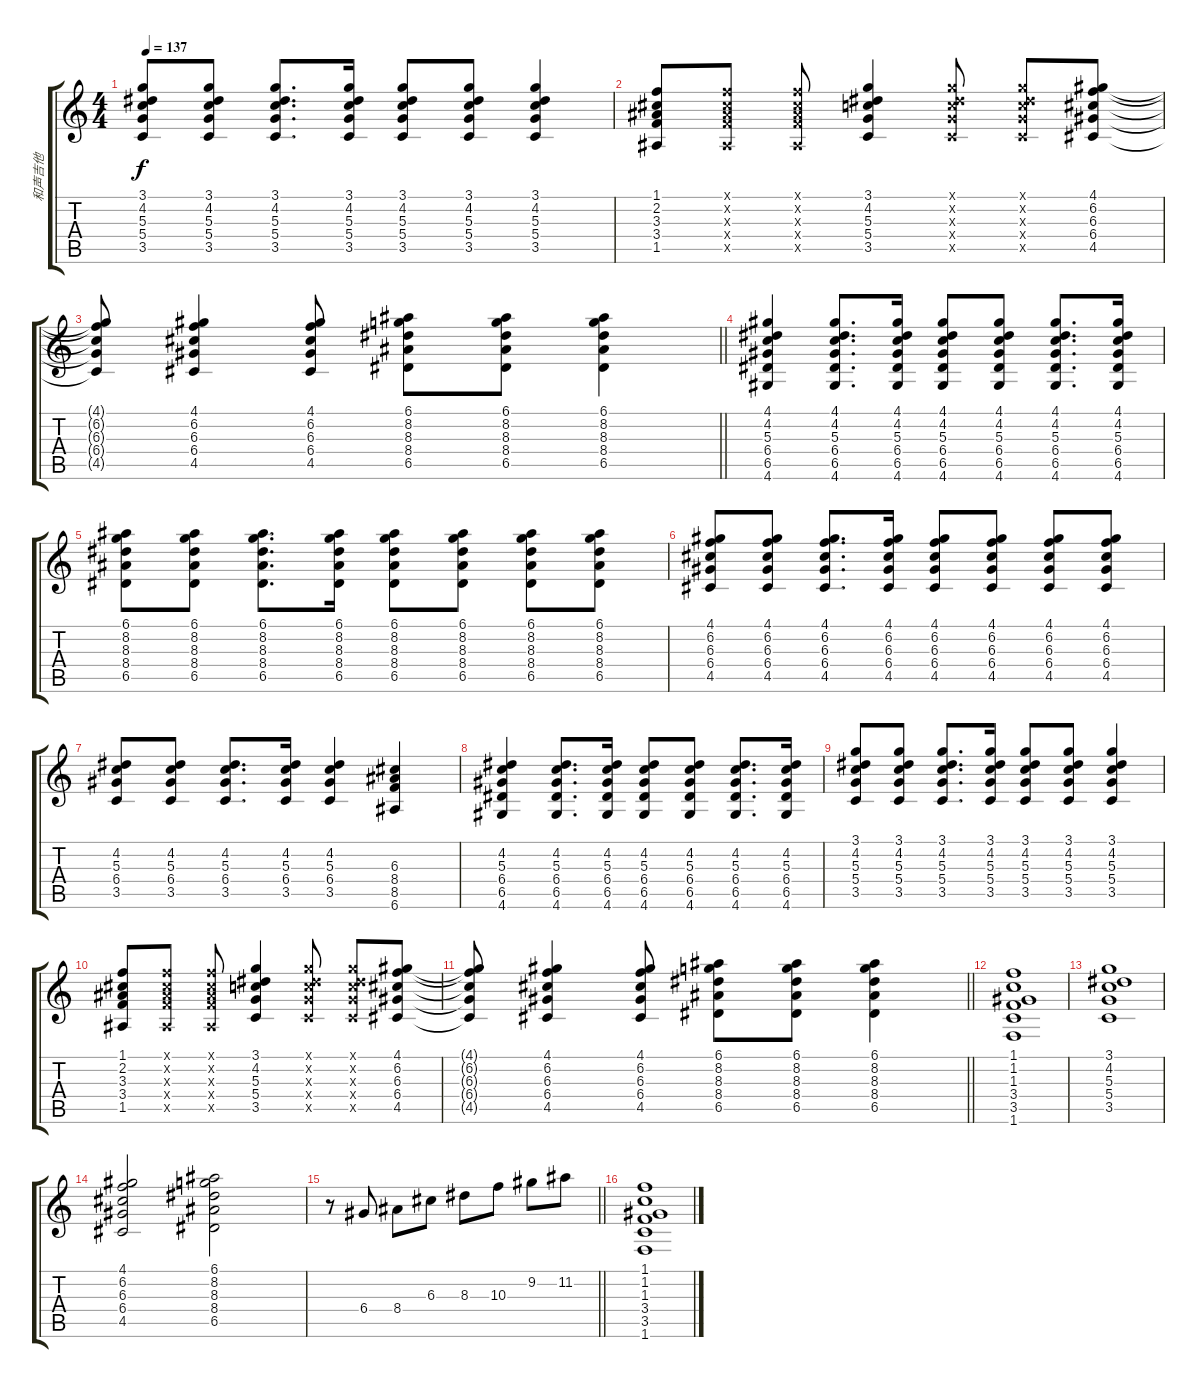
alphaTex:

\track ("和声吉他" "和声吉他") {instrument electricguitarclean}
\staff {score tabs}
\tuning (E4 B3 G3 D3 A2 E2) {hide}
\ts (4 4)
\tempo 137
\clef g2
\ks c
(3.1 4.2 5.3 5.4 3.5).8{dy f} (3.1 4.2 5.3 5.4 3.5).8 (3.1 4.2 5.3 5.4 3.5).8{d} (3.1 4.2 5.3 5.4 3.5).16 (3.1 4.2 5.3 5.4 3.5).8 (3.1 4.2 5.3 5.4 3.5).8 (3.1 4.2 5.3 5.4 3.5).4 |
(1.1 2.2 3.3 3.4 1.5).8 (1.1{x} 2.2{x} 3.3{x} 3.4{x} 1.5{x}).8 (1.1{x} 2.2{x} 3.3{x} 3.4{x} 1.5{x}).8 (3.1 4.2 5.3 5.4 3.5).4 (3.1{x} 4.2{x} 5.3{x} 5.4{x} 3.5{x}).8 (3.1{x} 4.2{x} 5.3{x} 5.4{x} 3.5{x}).8 (4.1 6.2 6.3 6.4 4.5).8 |
\barLineRight lightlight
(4.1{t} 6.2{t} 6.3{t} 6.4{t} 4.5{t}).8 (4.1 6.2 6.3 6.4 4.5).4 (4.1 6.2 6.3 6.4 4.5).8 (6.1 8.2 8.3 8.4 6.5).8 (6.1 8.2 8.3 8.4 6.5).8 (6.1 8.2 8.3 8.4 6.5).4 |
(4.1 4.2 5.3 6.4 6.5 4.6).4 (4.1 4.2 5.3 6.4 6.5 4.6).8{d} (4.1 4.2 5.3 6.4 6.5 4.6).16 (4.1 4.2 5.3 6.4 6.5 4.6).8 (4.1 4.2 5.3 6.4 6.5 4.6).8 (4.1 4.2 5.3 6.4 6.5 4.6).8{d} (4.1 4.2 5.3 6.4 6.5 4.6).16 |
(6.1 8.2 8.3 8.4 6.5).8 (6.1 8.2 8.3 8.4 6.5).8 (6.1 8.2 8.3 8.4 6.5).8{d} (6.1 8.2 8.3 8.4 6.5).16 (6.1 8.2 8.3 8.4 6.5).8 (6.1 8.2 8.3 8.4 6.5).8 (6.1 8.2 8.3 8.4 6.5).8 (6.1 8.2 8.3 8.4 6.5).8 |
(4.1 6.2 6.3 6.4 4.5).8 (4.1 6.2 6.3 6.4 4.5).8 (4.1 6.2 6.3 6.4 4.5).8{d} (4.1 6.2 6.3 6.4 4.5).16 (4.1 6.2 6.3 6.4 4.5).8 (4.1 6.2 6.3 6.4 4.5).8 (4.1 6.2 6.3 6.4 4.5).8 (4.1 6.2 6.3 6.4 4.5).8 |
(4.2 5.3 6.4 3.5).8 (4.2 5.3 6.4 3.5).8 (4.2 5.3 6.4 3.5).8{d} (4.2 5.3 6.4 3.5).16 (4.2 5.3 6.4 3.5).4 (6.3 8.4 8.5 6.6).4 |
(4.2 5.3 6.4 6.5 4.6).4 (4.2 5.3 6.4 6.5 4.6).8{d} (4.2 5.3 6.4 6.5 4.6).16 (4.2 5.3 6.4 6.5 4.6).8 (4.2 5.3 6.4 6.5 4.6).8 (4.2 5.3 6.4 6.5 4.6).8{d} (4.2 5.3 6.4 6.5 4.6).16 |
(3.1 4.2 5.3 5.4 3.5).8 (3.1 4.2 5.3 5.4 3.5).8 (3.1 4.2 5.3 5.4 3.5).8{d} (3.1 4.2 5.3 5.4 3.5).16 (3.1 4.2 5.3 5.4 3.5).8 (3.1 4.2 5.3 5.4 3.5).8 (3.1 4.2 5.3 5.4 3.5).4 |
(1.1 2.2 3.3 3.4 1.5).8 (1.1{x} 2.2{x} 3.3{x} 3.4{x} 1.5{x}).8 (1.1{x} 2.2{x} 3.3{x} 3.4{x} 1.5{x}).8 (3.1 4.2 5.3 5.4 3.5).4 (3.1{x} 4.2{x} 5.3{x} 5.4{x} 3.5{x}).8 (3.1{x} 4.2{x} 5.3{x} 5.4{x} 3.5{x}).8 (4.1 6.2 6.3 6.4 4.5).8 |
\barLineRight lightlight
(4.1{t} 6.2{t} 6.3{t} 6.4{t} 4.5{t}).8 (4.1 6.2 6.3 6.4 4.5).4 (4.1 6.2 6.3 6.4 4.5).8 (6.1 8.2 8.3 8.4 6.5).8 (6.1 8.2 8.3 8.4 6.5).8 (6.1 8.2 8.3 8.4 6.5).4 |
(1.1 1.2 1.3 3.4 3.5 1.6).1 |
(3.1 4.2 5.3 5.4 3.5).1 |
(4.1 6.2 6.3 6.4 4.5).2 (6.1 8.2 8.3 8.4 6.5).2 |
\barLineRight lightlight
r.8 6.4.8 8.4.8 6.3.8 8.3.8 10.3.8 9.2.8 11.2.8 |
(1.1 1.2 1.3 3.4 3.5 1.6).1
